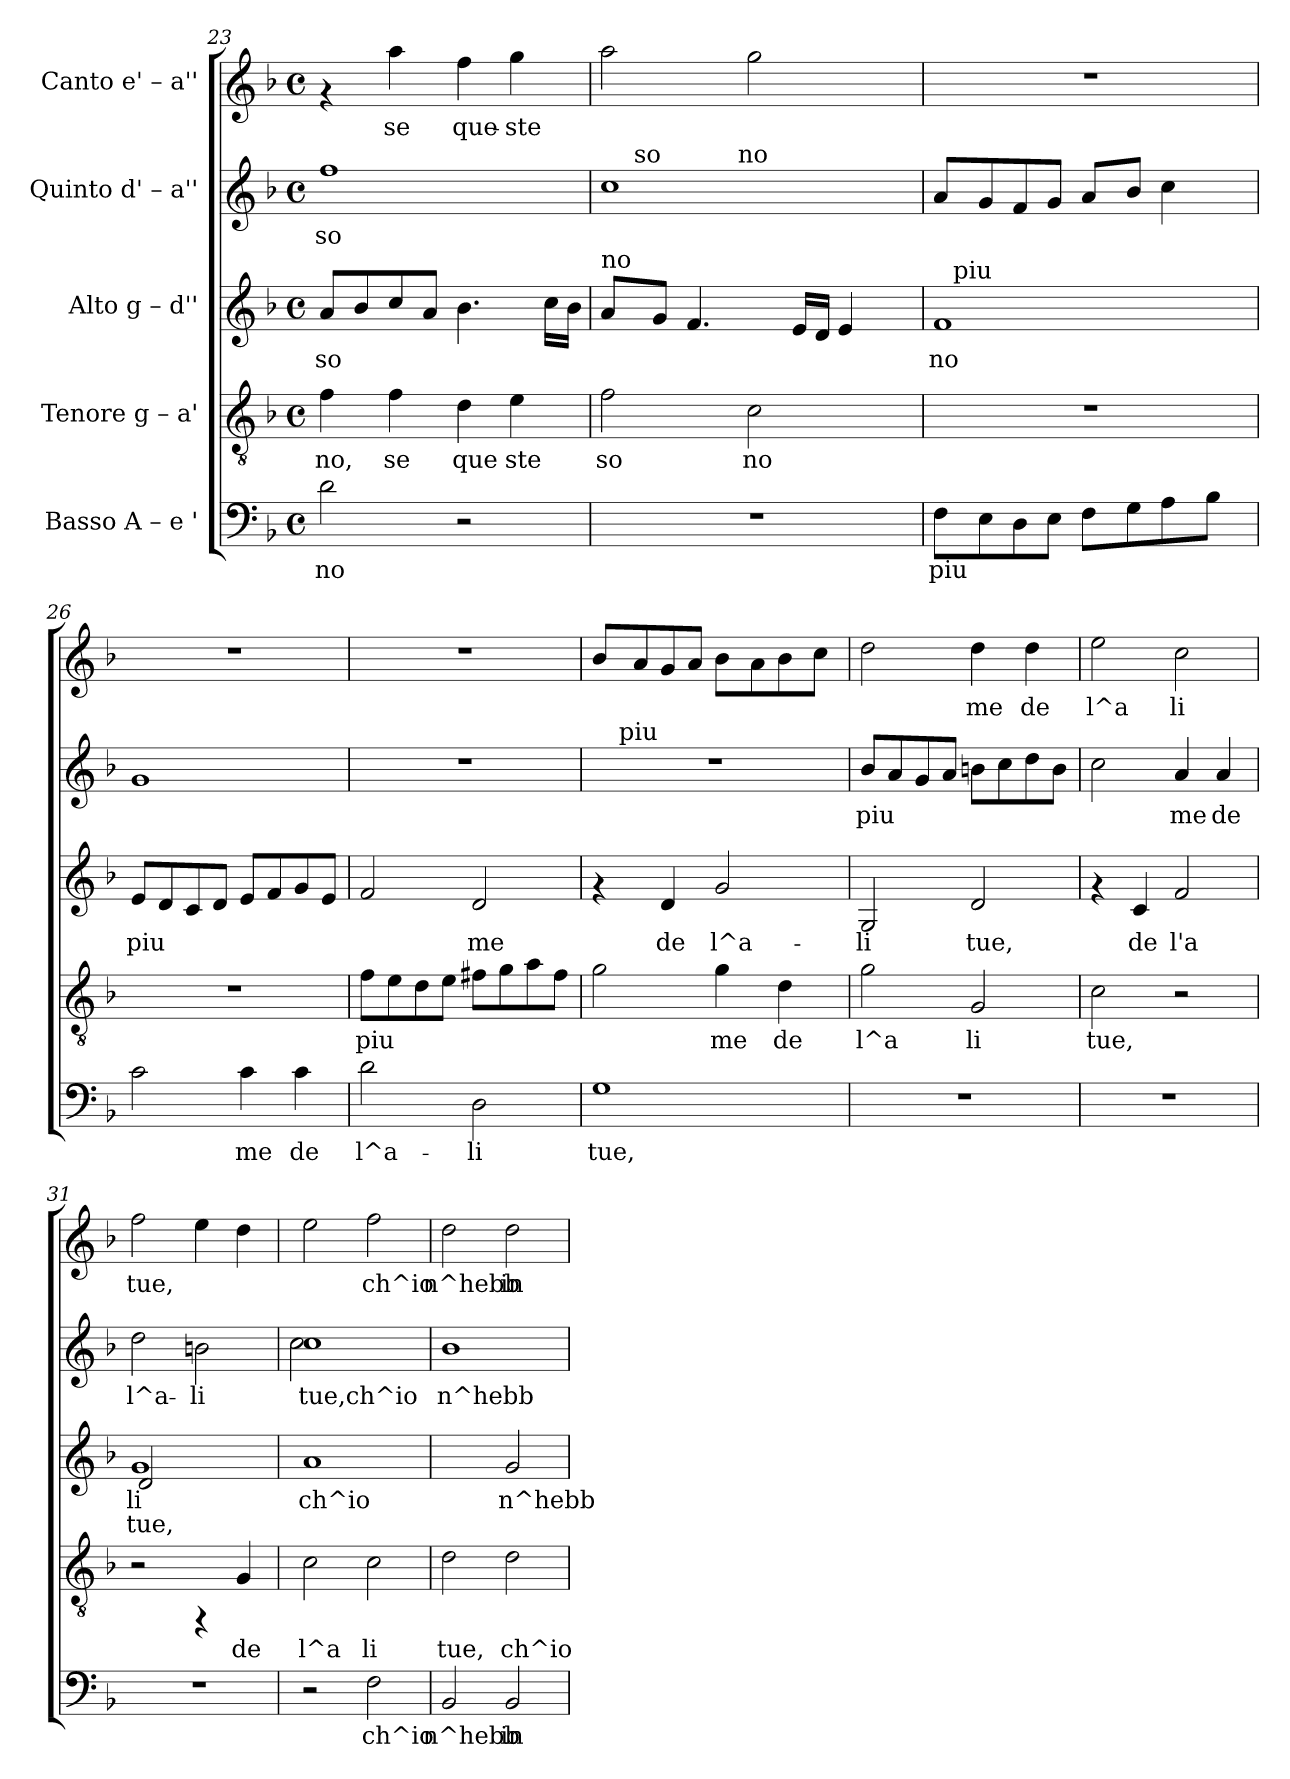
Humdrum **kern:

**kern	**text	**kern	**text	**kern	**text	**text	**kern	**text	**kern	**text
*part5	*part5	*part4	*part4	*part3	*part3	*part3	*part2	*part2	*part1	*part1
*staff5	*staff5	*staff4	*staff4	*staff3	*staff3	*staff3	*staff2	*staff2	*staff1	*staff1
*I"Basso  A – e '	*	*I"Tenore  g – a'	*	*I"Alto  g – d''	*	*	*I"Quinto  d' – a''	*	*I"Canto  e' – a''	*
*clefF4	*	*clefGv2	*	*clefG2	*	*	*clefG2	*	*clefG2	*
*k[b-]	*	*k[b-]	*	*k[b-]	*	*	*k[b-]	*	*k[b-]	*
*F:	*	*F:	*	*F:	*	*	*F:	*	*F:	*
*M4/4	*	*M4/4	*	*M4/4	*	*	*M4/4	*	*M4/4	*
*met(c)	*	*met(c)	*	*met(c)	*	*	*met(c)	*	*met(c)	*
=23	=23	=23	=23	=23	=23	=23	=23	=23	=23	=23
!	!LO:LY:b:rj	!	!LO:LY:b:cj	!	!LO:LY:b:rj	!	!	!LO:LY:b:rj	!	!
2d\	-no	4f\	no,	8a/L	so	.	1ff	so	4rf	.
!	!	!	!	!	!LO:LY:b:rj	!	!	!	!	!
.	.	.	.	8b-/	.	.	.	.	.	.
!	!	!	!LO:LY:b:cj	!	!LO:LY:b:rj	!	!	!	!	!LO:LY:b:rj
.	.	4f\	se	8cc/	.	.	.	.	4aa\	se
!	!	!	!	!	!LO:LY:b:rj	!	!	!	!	!
.	.	.	.	8a/J	.	.	.	.	.	.
!	!	!	!LO:LY:b:cj	!	!LO:LY:b:rj	!	!	!	!	!LO:LY:b:rj
2r	.	4d\	que	4.b-\	.	.	.	.	4ff\	que-
!	!	!	!LO:LY:b:cj	!	!	!	!	!	!	!LO:LY:b:rj
.	.	4e\	ste	.	.	.	.	.	4gg\	-ste
!	!	!	!	!	!LO:LY:b:rj	!	!	!	!	!
.	.	.	.	16cc\L	.	.	.	.	.	.
!	!	!	!	!	!LO:LY:b:rj	!	!	!	!	!
.	.	.	.	16b-\J	.	.	.	.	.	.
!!LO:LB:g=z
=24	=24	=24	=24	=24	=24	=24	=24	=24	=24	=24
!	!	!	!	!LO:TX:a:t=no	!	!	!	!	!	!
!	!	!	!LO:LY:b:cj	!	!LO:LY:b:rj	!	!	!LO:LY:b:rj	!	!LO:LY:b:rj
*	*	*	*	*	*	*	*^	*	*	*
*	*	*	*	*	*	*	*	*^	*	*	*
1r	.	2f\	so	8a/L	.	.	1cc	16ryy	4ryy	.	2aa\	.
.	.	.	.	.	.	.	.	64ryy	.	.	.	.
!	!	!	!	!	!	!	!	!LO:TX:a:t=so	!	!	!	!
.	.	.	.	.	.	.	.	2ryy	.	.	.	.
!	!	!	!	!	!LO:LY:b:rj	!	!	!	!	!	!	!
.	.	.	.	8g/J	.	.	.	.	.	.	.	.
!	!	!	!	!	!LO:LY:b:rj	!	!	!	!	!	!	!
.	.	.	.	4.f/	.	.	.	.	8...ryy	.	.	.
!	!	!	!	!	!	!	!	!	!LO:TX:a:t=no	!	!	!
.	.	.	.	.	.	.	.	.	2ryy	.	.	.
!	!	!	!LO:LY:b:cj	!	!	!	!	!	!	!	!	!LO:LY:b:rj
.	.	2c\	no	.	.	.	.	.	.	.	2gg\	.
.	.	.	.	.	.	.	.	4ryy	.	.	.	.
!	!	!	!	!	!LO:LY:b:rj	!	!	!	!	!	!	!
.	.	.	.	16e/L	.	.	.	.	.	.	.	.
!	!	!	!	!	!LO:LY:b:rj	!	!	!	!	!	!	!
.	.	.	.	16d/J	.	.	.	.	.	.	.	.
!	!	!	!	!	!LO:LY:b:rj	!	!	!	!	!	!	!
.	.	.	.	4e/	.	.	.	.	.	.	.	.
.	.	.	.	.	.	.	.	8ryy	.	.	.	.
.	.	.	.	.	.	.	.	32.ryy	.	.	.	.
.	.	.	.	.	.	.	.	.	64ryy	.	.	.
=25	=25	=25	=25	=25	=25	=25	=25	=25	=25	=25	=25	=25
!	!LO:LY:b:rj	!	!	!	!LO:LY:b:rj	!	!	!	!	!LO:LY:b:rj	!	!
*	*	*	*	*^	*	*	*v	*v	*v	*	*	*
8F\L	piu-	1r	.	1f	32.ryy	no	.	8a/L	.	1r	.
!	!	!	!	!	!LO:TX:a:t=piu	!	!	!	!	!	!
.	.	.	.	.	2ryy	.	.	.	.	.	.
!	!LO:LY:b:rj	!	!	!	!	!	!	!	!LO:LY:b:rj	!	!
8E\	--	.	.	.	.	.	.	8g/	.	.	.
!	!LO:LY:b:rj	!	!	!	!	!	!	!	!LO:LY:b:rj	!	!
8D\	--	.	.	.	.	.	.	8f/	.	.	.
!	!LO:LY:b:rj	!	!	!	!	!	!	!	!LO:LY:b:rj	!	!
8E\J	--	.	.	.	.	.	.	8g/J	.	.	.
!	!LO:LY:b:rj	!	!	!	!	!	!	!	!LO:LY:b:rj	!	!
8F\L	--	.	.	.	.	.	.	8a/L	.	.	.
.	.	.	.	.	4ryy	.	.	.	.	.	.
!	!LO:LY:b:rj	!	!	!	!	!	!	!	!LO:LY:b:rj	!	!
8G\	--	.	.	.	.	.	.	8b-/J	.	.	.
!	!LO:LY:b:rj	!	!	!	!	!	!	!	!LO:LY:b:rj	!	!
8A\	--	.	.	.	.	.	.	4cc\	.	.	.
.	.	.	.	.	8ryy	.	.	.	.	.	.
!	!LO:LY:b:rj	!	!	!	!	!	!	!	!	!	!
8B-\J	--	.	.	.	.	.	.	.	.	.	.
.	.	.	.	.	16ryy	.	.	.	.	.	.
.	.	.	.	.	64ryy	.	.	.	.	.	.
=26	=26	=26	=26	=26	=26	=26	=26	=26	=26	=26	=26
!	!	!	!	!LO:TX:a:t=me,	!	!	!	!	!	!	!
!	!LO:LY:b:rj	!	!	!	!	!LO:LY:b:rj	!	!	!LO:LY:b:rj	!	!
*	*	*	*	*v	*v	*	*	*	*	*	*
2c\	--	1r	.	8e/L	piu-	.	1g	.	1r	.
!	!	!	!	!	!LO:LY:b:rj	!	!	!	!	!
.	.	.	.	8d/	--	.	.	.	.	.
!	!	!	!	!	!LO:LY:b:rj	!	!	!	!	!
.	.	.	.	8c/	--	.	.	.	.	.
!	!	!	!	!	!LO:LY:b:rj	!	!	!	!	!
.	.	.	.	8d/J	--	.	.	.	.	.
!	!LO:LY:b:rj	!	!	!	!LO:LY:b:rj	!	!	!	!	!
4c\	-me	.	.	8e/L	--	.	.	.	.	.
!	!	!	!	!	!LO:LY:b:rj	!	!	!	!	!
.	.	.	.	8f/	--	.	.	.	.	.
!	!LO:LY:b:rj	!	!	!	!LO:LY:b:rj	!	!	!	!	!
4c\	de	.	.	8g/	--	.	.	.	.	.
!	!	!	!	!	!LO:LY:b:rj	!	!	!	!	!
.	.	.	.	8e/J	--	.	.	.	.	.
=27	=27	=27	=27	=27	=27	=27	=27	=27	=27	=27
!	!LO:LY:b:rj	!	!LO:LY:b:cj	!	!LO:LY:b:rj	!	!	!	!	!
2d\	l^a-	8f\L	piu	2f/	--	.	1r	.	1r	.
!	!	!	!LO:LY:b:cj	!	!	!	!	!	!	!
.	.	8e\	.	.	.	.	.	.	.	.
!	!	!	!LO:LY:b:cj	!	!	!	!	!	!	!
.	.	8d\	.	.	.	.	.	.	.	.
!	!	!	!LO:LY:b:cj	!	!	!	!	!	!	!
.	.	8e\J	.	.	.	.	.	.	.	.
!	!LO:LY:b:rj	!	!LO:LY:b:cj	!	!LO:LY:b:rj	!	!	!	!	!
2D\	-li	8f#X\L	.	2d/	-me	.	.	.	.	.
!	!	!	!LO:LY:b:cj	!	!	!	!	!	!	!
.	.	8g\	.	.	.	.	.	.	.	.
!	!	!	!LO:LY:b:cj	!	!	!	!	!	!	!
.	.	8a\	.	.	.	.	.	.	.	.
!	!	!	!LO:LY:b:cj	!	!	!	!	!	!	!
.	.	8f#\J	.	.	.	.	.	.	.	.
=28	=28	=28	=28	=28	=28	=28	=28	=28	=28	=28
!	!LO:LY:b:rj	!	!LO:LY:b:cj	!	!	!	!	!	!	!LO:LY:b:rj
*	*	*	*	*	*	*	*^	*	*	*
1G	tue,	2g\	.	4rf	.	.	1r	16ryy	.	8b-/L	.
.	.	.	.	.	.	.	.	64ryy	.	.	.
!	!	!	!	!	!	!	!	!LO:TX:a:t=piu	!	!	!
.	.	.	.	.	.	.	.	2ryy	.	.	.
!	!	!	!	!	!	!	!	!	!	!	!LO:LY:b:rj
.	.	.	.	.	.	.	.	.	.	8a/	.
!	!	!	!	!	!LO:LY:b:rj	!	!	!	!	!	!LO:LY:b:rj
.	.	.	.	4d/	de	.	.	.	.	8g/	.
!	!	!	!	!	!	!	!	!	!	!	!LO:LY:b:rj
.	.	.	.	.	.	.	.	.	.	8a/J	.
!	!	!	!LO:LY:b:cj	!	!LO:LY:b:rj	!	!	!	!	!	!LO:LY:b:rj
.	.	4g\	me	2g/	l^a-	.	.	.	.	8b-\L	.
.	.	.	.	.	.	.	.	4ryy	.	.	.
!	!	!	!	!	!	!	!	!	!	!	!LO:LY:b:rj
.	.	.	.	.	.	.	.	.	.	8a\	.
!	!	!	!LO:LY:b:cj	!	!	!	!	!	!	!	!LO:LY:b:rj
.	.	4d\	de	.	.	.	.	.	.	8b-\	.
.	.	.	.	.	.	.	.	8ryy	.	.	.
!	!	!	!	!	!	!	!	!	!	!	!LO:LY:b:rj
.	.	.	.	.	.	.	.	.	.	8cc\J	.
.	.	.	.	.	.	.	.	32.ryy	.	.	.
!!LO:PB:g=z
=29	=29	=29	=29	=29	=29	=29	=29	=29	=29	=29	=29
!	!	!	!LO:LY:b:cj	!	!LO:LY:b:rj	!	!	!	!LO:LY:b:rj	!	!LO:LY:b:rj
*	*	*	*	*	*	*	*v	*v	*	*	*
1r	.	2g\	l^a	2G/	-li	.	8b-/L	piu-	2dd\	.
!	!	!	!	!	!	!	!	!LO:LY:b:rj	!	!
.	.	.	.	.	.	.	8a/	--	.	.
!	!	!	!	!	!	!	!	!LO:LY:b:rj	!	!
.	.	.	.	.	.	.	8g/	--	.	.
!	!	!	!	!	!	!	!	!LO:LY:b:rj	!	!
.	.	.	.	.	.	.	8a/J	--	.	.
!	!	!	!LO:LY:b:cj	!	!LO:LY:b:rj	!	!	!LO:LY:b:rj	!	!LO:LY:b:rj
.	.	2G/	li	2d/	tue,	.	8bn\L	--	4dd\	me
!	!	!	!	!	!	!	!	!LO:LY:b:rj	!	!
.	.	.	.	.	.	.	8cc\	--	.	.
!	!	!	!	!	!	!	!	!LO:LY:b:rj	!	!LO:LY:b:rj
.	.	.	.	.	.	.	8dd\	--	4dd\	de
!	!	!	!	!	!	!	!	!LO:LY:b:rj	!	!
.	.	.	.	.	.	.	8b\J	--	.	.
=30	=30	=30	=30	=30	=30	=30	=30	=30	=30	=30
!	!	!	!LO:LY:b:cj	!	!	!	!	!LO:LY:b:rj	!	!LO:LY:b:rj
1r	.	2c\	tue,	4rf	.	.	2cc\	--	2ee\	l^a
!	!	!	!	!	!LO:LY:b:rj	!	!	!	!	!
.	.	.	.	4c/	de	.	.	.	.	.
!	!	!	!	!	!LO:LY:b:rj	!	!	!LO:LY:b:rj	!	!LO:LY:b:rj
.	.	2r	.	2f/	l'a	.	4a/	-me	2cc\	li
!	!	!	!	!	!	!	!	!LO:LY:b:rj	!	!
.	.	.	.	.	.	.	4a/	de	.	.
=31	=31	=31	=31	=31	=31	=31	=31	=31	=31	=31
*	*	*	*	*^	*	*	*	*	*	*
!	!	!	!	!	!	!LO:LY:b:rj	!LO:LY:b:rj	!	!LO:LY:b:rj	!	!LO:LY:b:rj
1r	.	2r	.	1g	2d/	li	tue,	2dd\	l^a-	2ff\	tue,
!	!	!	!	!	!	!	!	!	!LO:LY:b:rj	!	!LO:LY:b:rj
.	.	4rFF	.	.	2ryy	.	.	2bn\	-li	4ee\	.
!	!	!	!LO:LY:b:cj	!	!	!	!	!	!	!	!LO:LY:b:rj
.	.	4G/	de	.	.	.	.	.	.	4dd\	.
*	*	*	*	*v	*v	*	*	*	*	*	*
=32	=32	=32	=32	=32	=32	=32	=32	=32	=32	=32
!	!	!	!LO:LY:b:cj	!	!LO:LY:b:rj	!	!	!LO:LY:b:rj	!	!LO:LY:b:rj
*	*	*	*	*	*	*	*^	*	*	*
2r	.	2c\	l^a	1a	ch^io	.	1cc	2cc\	tue,ch^io	2ee\	.
!	!LO:LY:b:rj	!	!LO:LY:b:cj	!	!	!	!	!	!	!	!LO:LY:b:rj
2F\	ch^io	2c\	li	.	.	.	.	2ryy	.	2ff\	ch^io
=33	=33	=33	=33	=33	=33	=33	=33	=33	=33	=33	=33
!	!LO:LY:b:rj	!	!LO:LY:b:cj	!	!	!	!	!	!LO:LY:b:rj	!	!LO:LY:b:rj
*	*	*	*	*	*	*	*v	*v	*	*	*
2BB-/	n^hebb	2d\	tue,	2ryy	.	.	1b-	n^hebb	2dd\	n^hebb
!	!LO:LY:b:rj	!	!LO:LY:b:cj	!	!LO:LY:b:rj	!	!	!	!	!LO:LY:b:rj
2BB-/	in	2d\	ch^io	2g/	n^hebb	.	.	.	2dd\	in
=	=	=	=	=	=	=	=	=	=	=
*-	*-	*-	*-	*-	*-	*-	*-	*-	*-	*-
